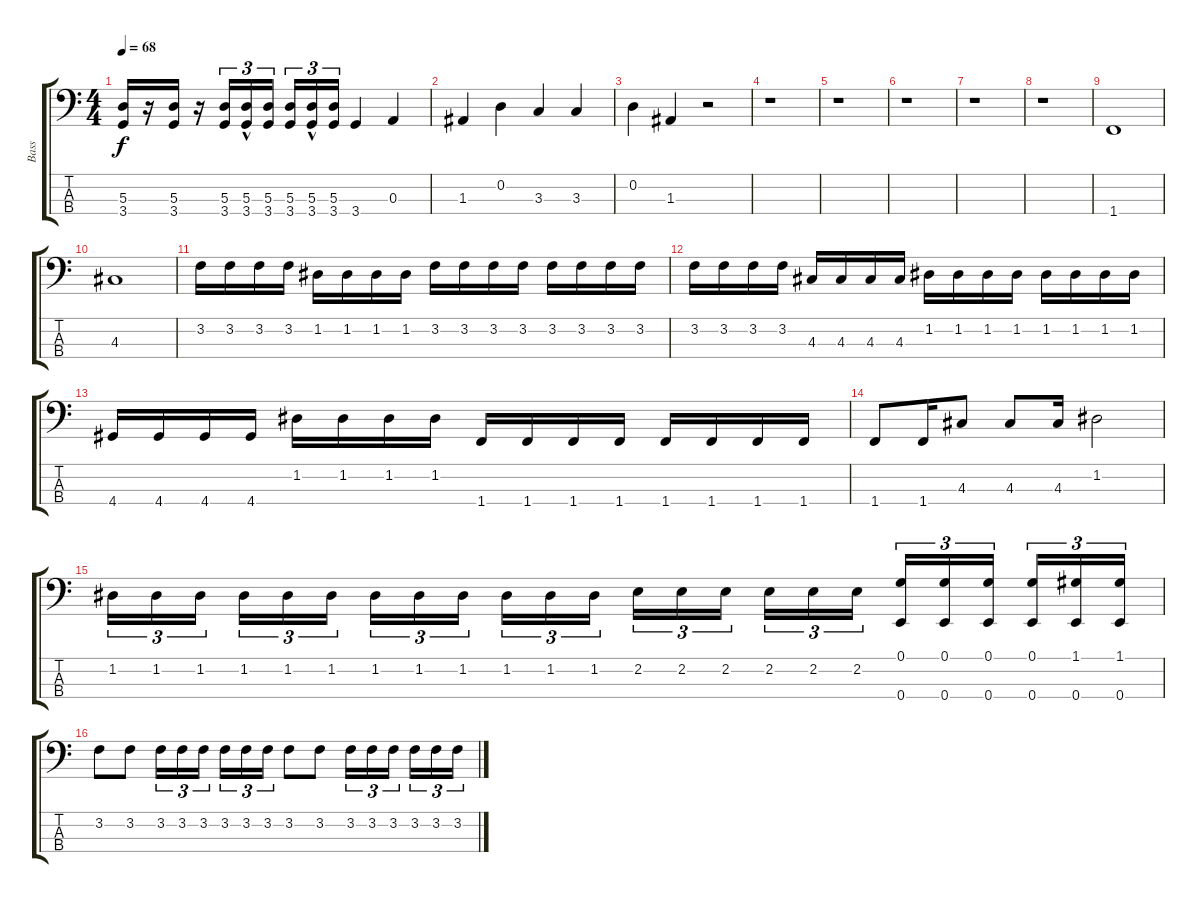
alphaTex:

\track ("Bass" "Bass") {instrument electricbassfinger}
\staff {score tabs}
\tuning (G2 D2 A1 E1) {hide}
\ts (4 4)
\tempo 68
\clef f4
\ks c
(5.3 3.4).16{dy f} r.16 (5.3 3.4).16 r.16 (5.3 3.4).16{tu (3 2)} (5.3 3.4{hac}).16{tu (3 2)} (5.3 3.4).16{tu (3 2)} (5.3 3.4).16{tu (3 2)} (5.3 3.4{hac}).16{tu (3 2)} (5.3 3.4).16{tu (3 2)} 3.4.4 0.3.4 |
1.3.4 0.2.4 3.3.4 3.3.4 |
0.2.4 1.3.4 r.2 |
\section ("" "")
r.1 |
r.1 |
r.1 |
r.1 |
r.1 |
\section ("" "")
1.4.1 |
4.3.1 |
3.2.16 3.2.16 3.2.16 3.2.16 1.2.16 1.2.16 1.2.16 1.2.16 3.2.16 3.2.16 3.2.16 3.2.16 3.2.16 3.2.16 3.2.16 3.2.16 |
3.2.16 3.2.16 3.2.16 3.2.16 4.3.16 4.3.16 4.3.16 4.3.16 1.2.16 1.2.16 1.2.16 1.2.16 1.2.16 1.2.16 1.2.16 1.2.16 |
4.4.16 4.4.16 4.4.16 4.4.16 1.2.16 1.2.16 1.2.16 1.2.16 1.4.16 1.4.16 1.4.16 1.4.16 1.4.16 1.4.16 1.4.16 1.4.16 |
1.4.8 1.4.16 4.3.8 4.3.8 4.3.16 1.2.2 |
1.2.16{tu (3 2)} 1.2.16{tu (3 2)} 1.2.16{tu (3 2)} 1.2.16{tu (3 2)} 1.2.16{tu (3 2)} 1.2.16{tu (3 2)} 1.2.16{tu (3 2)} 1.2.16{tu (3 2)} 1.2.16{tu (3 2)} 1.2.16{tu (3 2)} 1.2.16{tu (3 2)} 1.2.16{tu (3 2)} 2.2.16{tu (3 2)} 2.2.16{tu (3 2)} 2.2.16{tu (3 2)} 2.2.16{tu (3 2)} 2.2.16{tu (3 2)} 2.2.16{tu (3 2)} (0.1 0.4).16{tu (3 2)} (0.1 0.4).16{tu (3 2)} (0.1 0.4).16{tu (3 2)} (0.1 0.4).16{tu (3 2)} (1.1 0.4).16{tu (3 2)} (1.1 0.4).16{tu (3 2)} |
3.2.8 3.2.8 3.2.16{tu (3 2)} 3.2.16{tu (3 2)} 3.2.16{tu (3 2)} 3.2.16{tu (3 2)} 3.2.16{tu (3 2)} 3.2.16{tu (3 2)} 3.2.8 3.2.8 3.2.16{tu (3 2)} 3.2.16{tu (3 2)} 3.2.16{tu (3 2)} 3.2.16{tu (3 2)} 3.2.16{tu (3 2)} 3.2.16{tu (3 2)}
